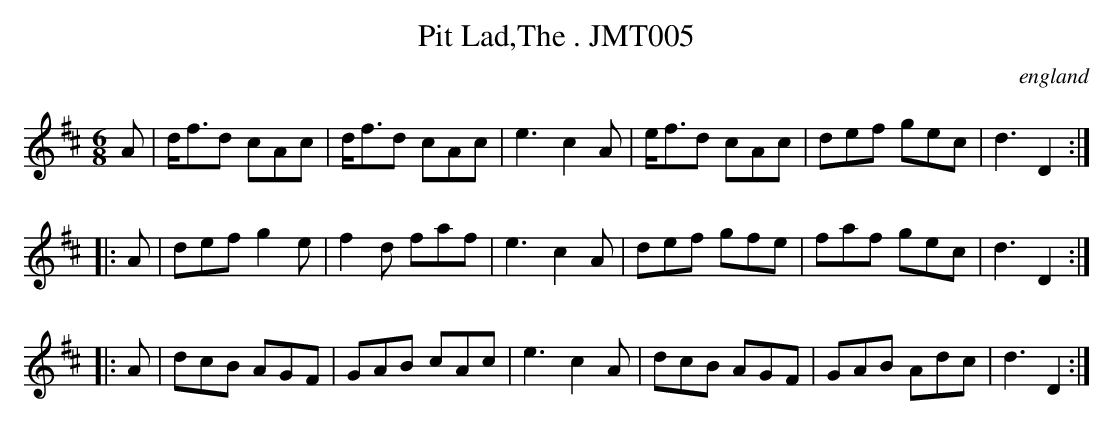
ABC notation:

X:1
T:Pit Lad,The . JMT005
O:england
M:6/8
L:1/8
K:D
A | d<fd cAc | d<fd cAc | e3 c2 A | e<fd cAc | def gec | d3 D2 :|
|:A | def g2e | f2d faf | e3c2A | def gfe | faf gec | d3 D2:|
|:A | dcB AGF | GAB cAc |e3c2A | dcB AGF | GAB Adc | d3D2 :|
